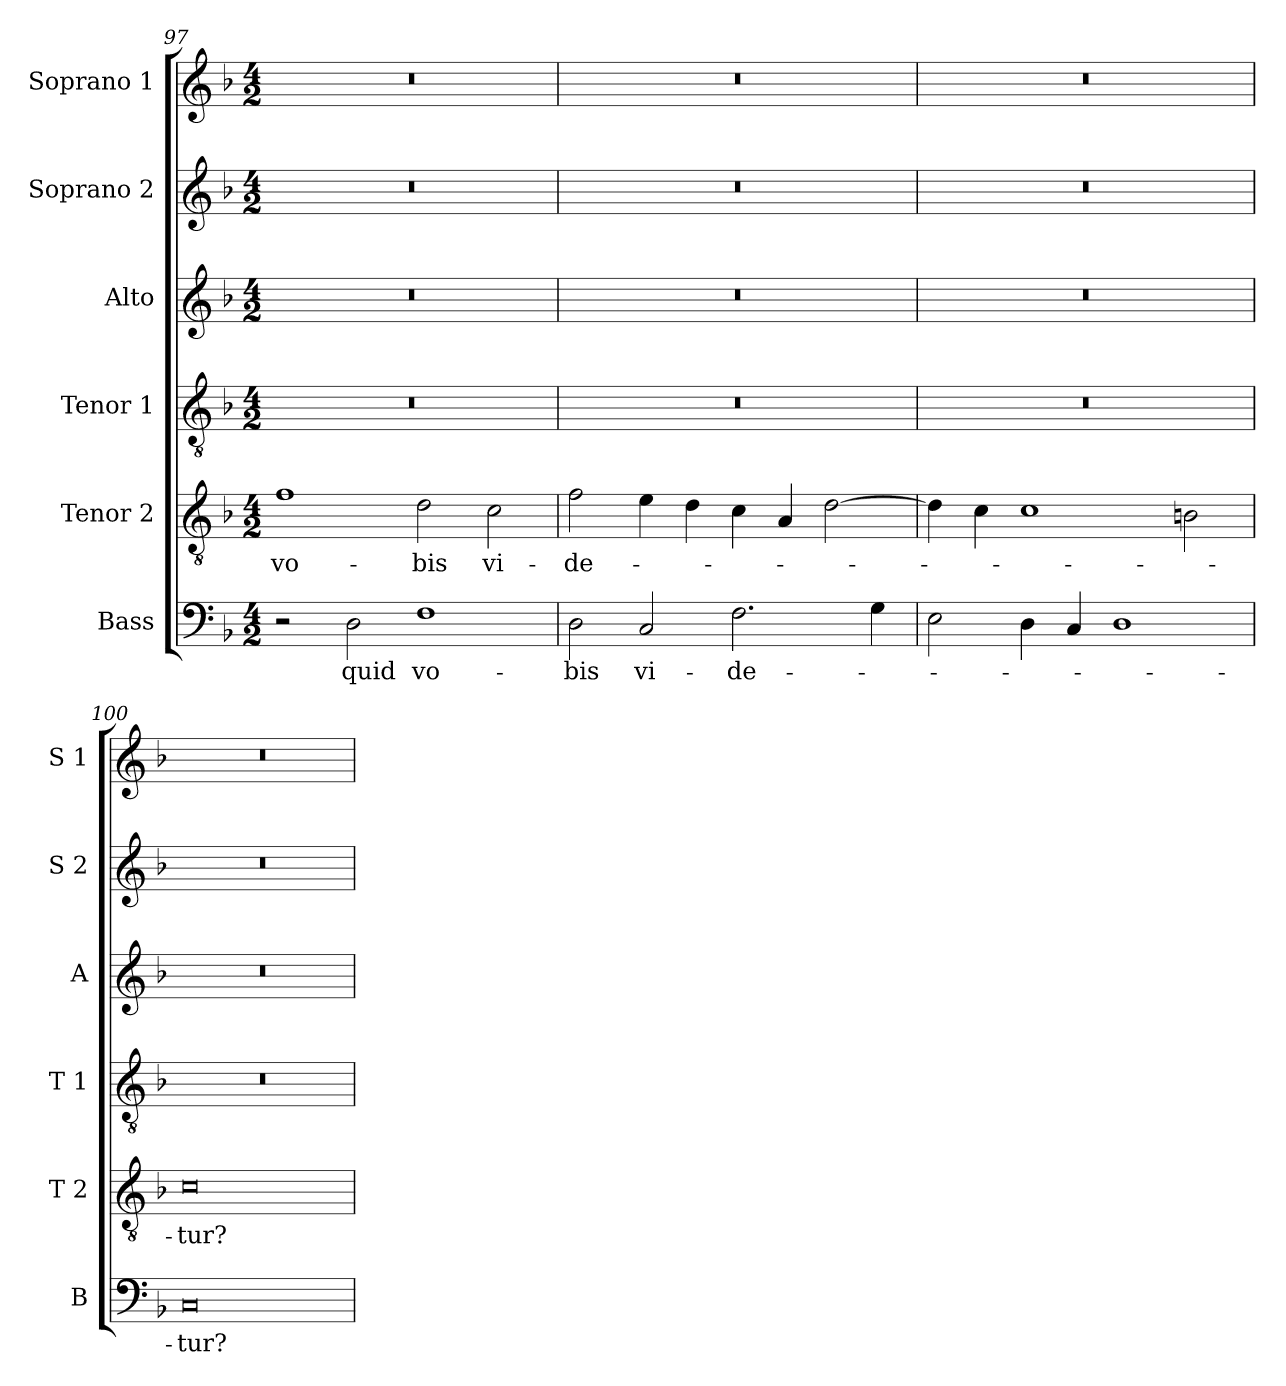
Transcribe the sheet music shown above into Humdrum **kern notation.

**kern	**text	**kern	**text	**kern	**kern	**kern	**kern
*part6	*part6	*part5	*part5	*part4	*part3	*part2	*part1
*staff6	*staff6	*staff5	*staff5	*staff4	*staff3	*staff2	*staff1
*I"Bass	*	*I"Tenor 2	*	*I"Tenor 1	*I"Alto	*I"Soprano 2	*I"Soprano 1
*I'B	*	*I'T 2	*	*I'T 1	*I'A	*I'S 2	*I'S 1
*clefF4	*	*clefGv2	*	*clefGv2	*clefG2	*clefG2	*clefG2
*k[b-]	*	*k[b-]	*	*k[b-]	*k[b-]	*k[b-]	*k[b-]
*F:	*	*F:	*	*F:	*F:	*F:	*F:
*M4/2	*	*M4/2	*	*M4/2	*M4/2	*M4/2	*M4/2
=97	=97	=97	=97	=97	=97	=97	=97
!	!	!	!LO:LY:b	!	!	!	!
2r	.	1f	vo-	0r	0r	0r	0r
!	!LO:LY:b	!	!	!	!	!	!
2D\	quid	.	.	.	.	.	.
!	!LO:LY:b	!	!	!	!	!	!
!	!	!	!LO:LY:b	!	!	!	!
1F	vo-	2d\	-bis	.	.	.	.
!	!	!	!LO:LY:b	!	!	!	!
.	.	2c\	vi-	.	.	.	.
=98	=98	=98	=98	=98	=98	=98	=98
!	!LO:LY:b	!	!	!	!	!	!
!	!	!	!LO:LY:b	!	!	!	!
2D\	-bis	2f\	-de-	0r	0r	0r	0r
!	!LO:LY:b	!	!	!	!	!	!
2C/	vi-	4e\	.	.	.	.	.
.	.	4d\	.	.	.	.	.
!	!LO:LY:b	!	!	!	!	!	!
2.F\	-de-	4c\	.	.	.	.	.
.	.	4A/	.	.	.	.	.
.	.	[2d\	.	.	.	.	.
4G\	.	.	.	.	.	.	.
!!LO:PB:g=z
=99	=99	=99	=99	=99	=99	=99	=99
2E\	.	4d\]	.	0r	0r	0r	0r
.	.	4c\	.	.	.	.	.
4D\	.	1c	.	.	.	.	.
4C/	.	.	.	.	.	.	.
1D	.	.	.	.	.	.	.
.	.	2Bn\	.	.	.	.	.
=100	=100	=100	=100	=100	=100	=100	=100
!	!LO:LY:b	!	!	!	!	!	!
!	!	!	!LO:LY:b	!	!	!	!
0C	-tur?	0c	-tur?	0r	0r	0r	0r
=	=	=	=	=	=	=	=
*-	*-	*-	*-	*-	*-	*-	*-
